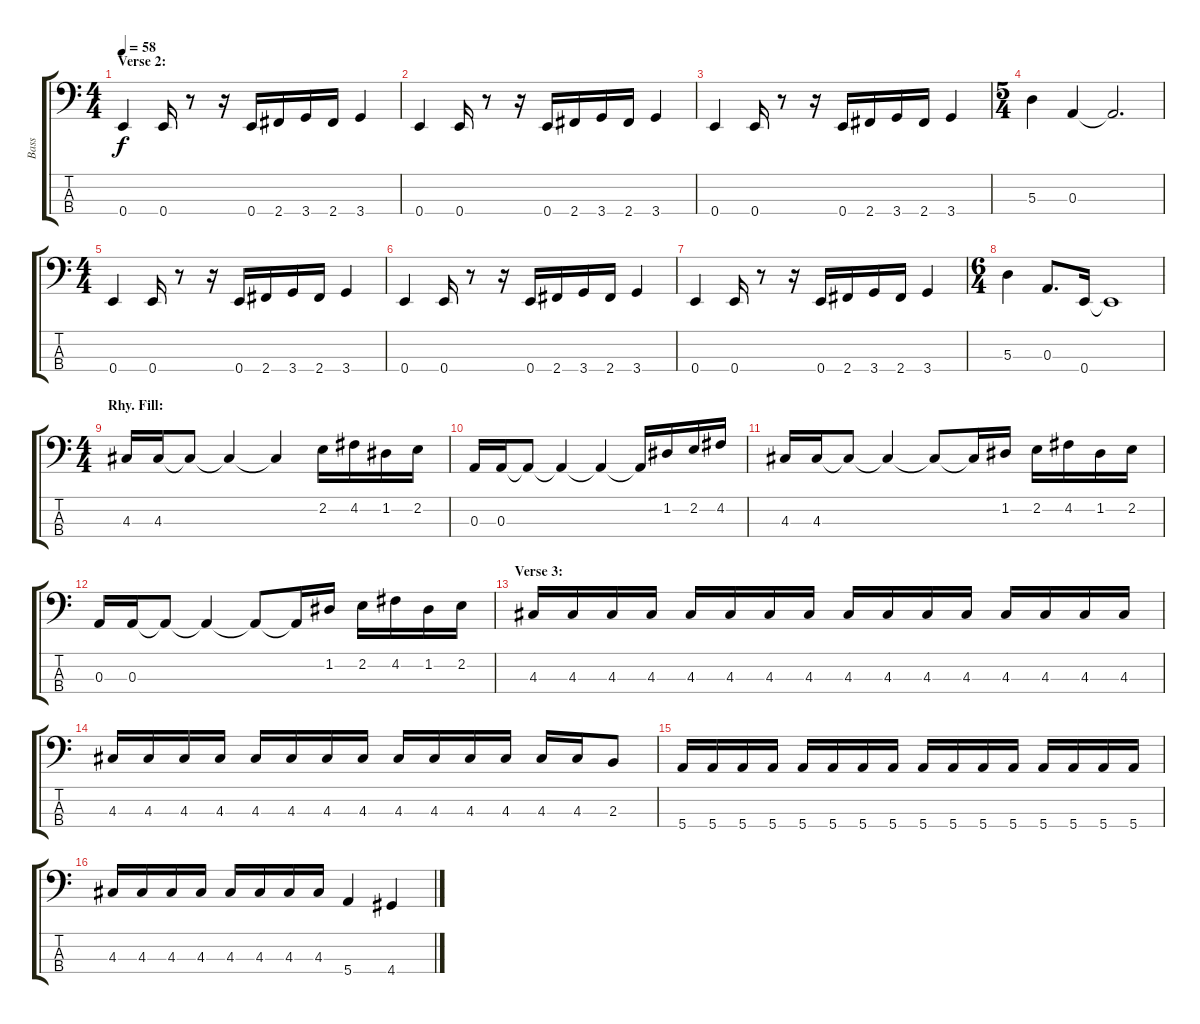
\track ("Bass" "Bass") {instrument electricbassfinger}
\staff {score tabs}
\tuning (G2 D2 A1 E1) {hide}
\ts (4 4)
\section ("" "Verse 2:")
\tempo 58
\clef f4
\ks c
0.4.4{dy f} 0.4.16 r.8 r.16 0.4.16 2.4.16 3.4.16 2.4.16 3.4.4 |
0.4.4 0.4.16 r.8 r.16 0.4.16 2.4.16 3.4.16 2.4.16 3.4.4 |
0.4.4 0.4.16 r.8 r.16 0.4.16 2.4.16 3.4.16 2.4.16 3.4.4 |
\ts (5 4)
5.3.4 0.3.4 0.3{t}.2{d} |
\ts (4 4)
0.4.4 0.4.16 r.8 r.16 0.4.16 2.4.16 3.4.16 2.4.16 3.4.4 |
0.4.4 0.4.16 r.8 r.16 0.4.16 2.4.16 3.4.16 2.4.16 3.4.4 |
0.4.4 0.4.16 r.8 r.16 0.4.16 2.4.16 3.4.16 2.4.16 3.4.4 |
\ts (6 4)
5.3.4 0.3.8{d} 0.4.16 0.4{t}.1 |
\ts (4 4)
\section ("" "Rhy. Fill:")
4.3.16 4.3.16 4.3{t}.8 4.3{t}.4 4.3{t}.4 2.2.16 4.2.16 1.2.16 2.2.16 |
0.3.16 0.3.16 0.3{t}.8 0.3{t}.4 0.3{t}.4 0.3{t}.16 1.2.16 2.2.16 4.2.16 |
4.3.16 4.3.16 4.3{t}.8 4.3{t}.4 4.3{t}.8 4.3{t}.16 1.2.16 2.2.16 4.2.16 1.2.16 2.2.16 |
0.3.16 0.3.16 0.3{t}.8 0.3{t}.4 0.3{t}.8 0.3{t}.16 1.2.16 2.2.16 4.2.16 1.2.16 2.2.16 |
\section ("" "Verse 3:")
4.3.16 4.3.16 4.3.16 4.3.16 4.3.16 4.3.16 4.3.16 4.3.16 4.3.16 4.3.16 4.3.16 4.3.16 4.3.16 4.3.16 4.3.16 4.3.16 |
4.3.16 4.3.16 4.3.16 4.3.16 4.3.16 4.3.16 4.3.16 4.3.16 4.3.16 4.3.16 4.3.16 4.3.16 4.3.16 4.3.16 2.3.8 |
5.4.16 5.4.16 5.4.16 5.4.16 5.4.16 5.4.16 5.4.16 5.4.16 5.4.16 5.4.16 5.4.16 5.4.16 5.4.16 5.4.16 5.4.16 5.4.16 |
4.3.16 4.3.16 4.3.16 4.3.16 4.3.16 4.3.16 4.3.16 4.3.16 5.4.4 4.4.4
